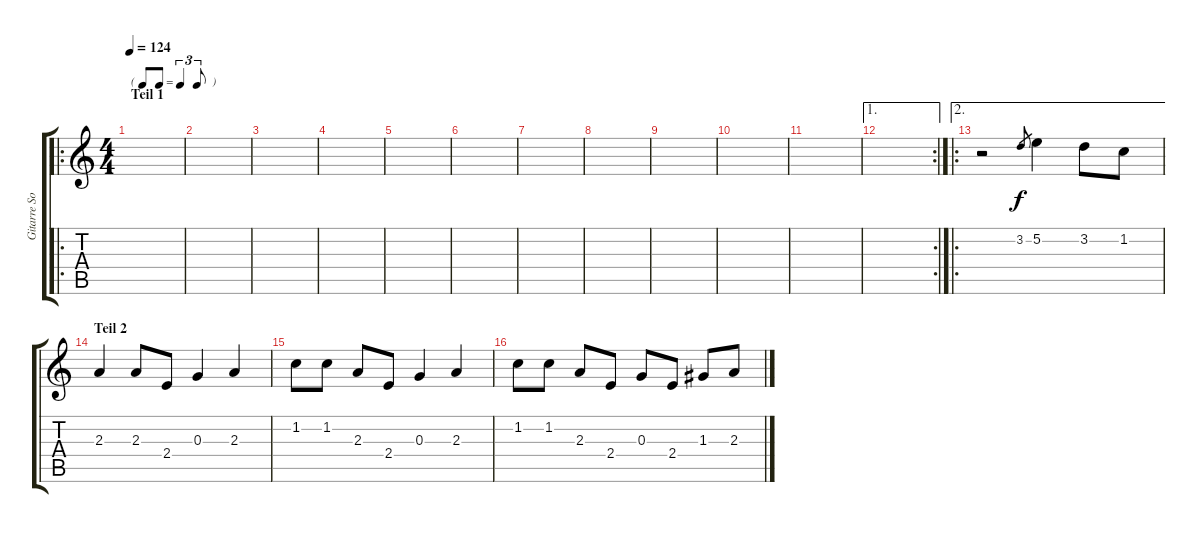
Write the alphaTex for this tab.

\track ("Gitarre Solo" "Gitarre So") {instrument acousticguitarnylon}
\staff {score tabs}
\tuning (E4 B3 G3 D3 A2 E2) {hide}
\ro
\ts (4 4)
\tf triplet8th
\section ("" "Teil 1")
\tempo 124
\clef g2
\ks c
|
|
|
|
|
|
|
|
|
|
|
\ae 1
\rc 2
|
\ae 2
\ro
r.2 3.2.8{gr} 5.2.4 3.2.8 1.2.8 |
\section ("" "Teil 2")
2.3.4 2.3.8 2.4.8 0.3.4 2.3.4 |
1.2.8 1.2.8 2.3.8 2.4.8 0.3.4 2.3.4 |
1.2.8 1.2.8 2.3.8 2.4.8 0.3.8 2.4.8 1.3.8 2.3.8
